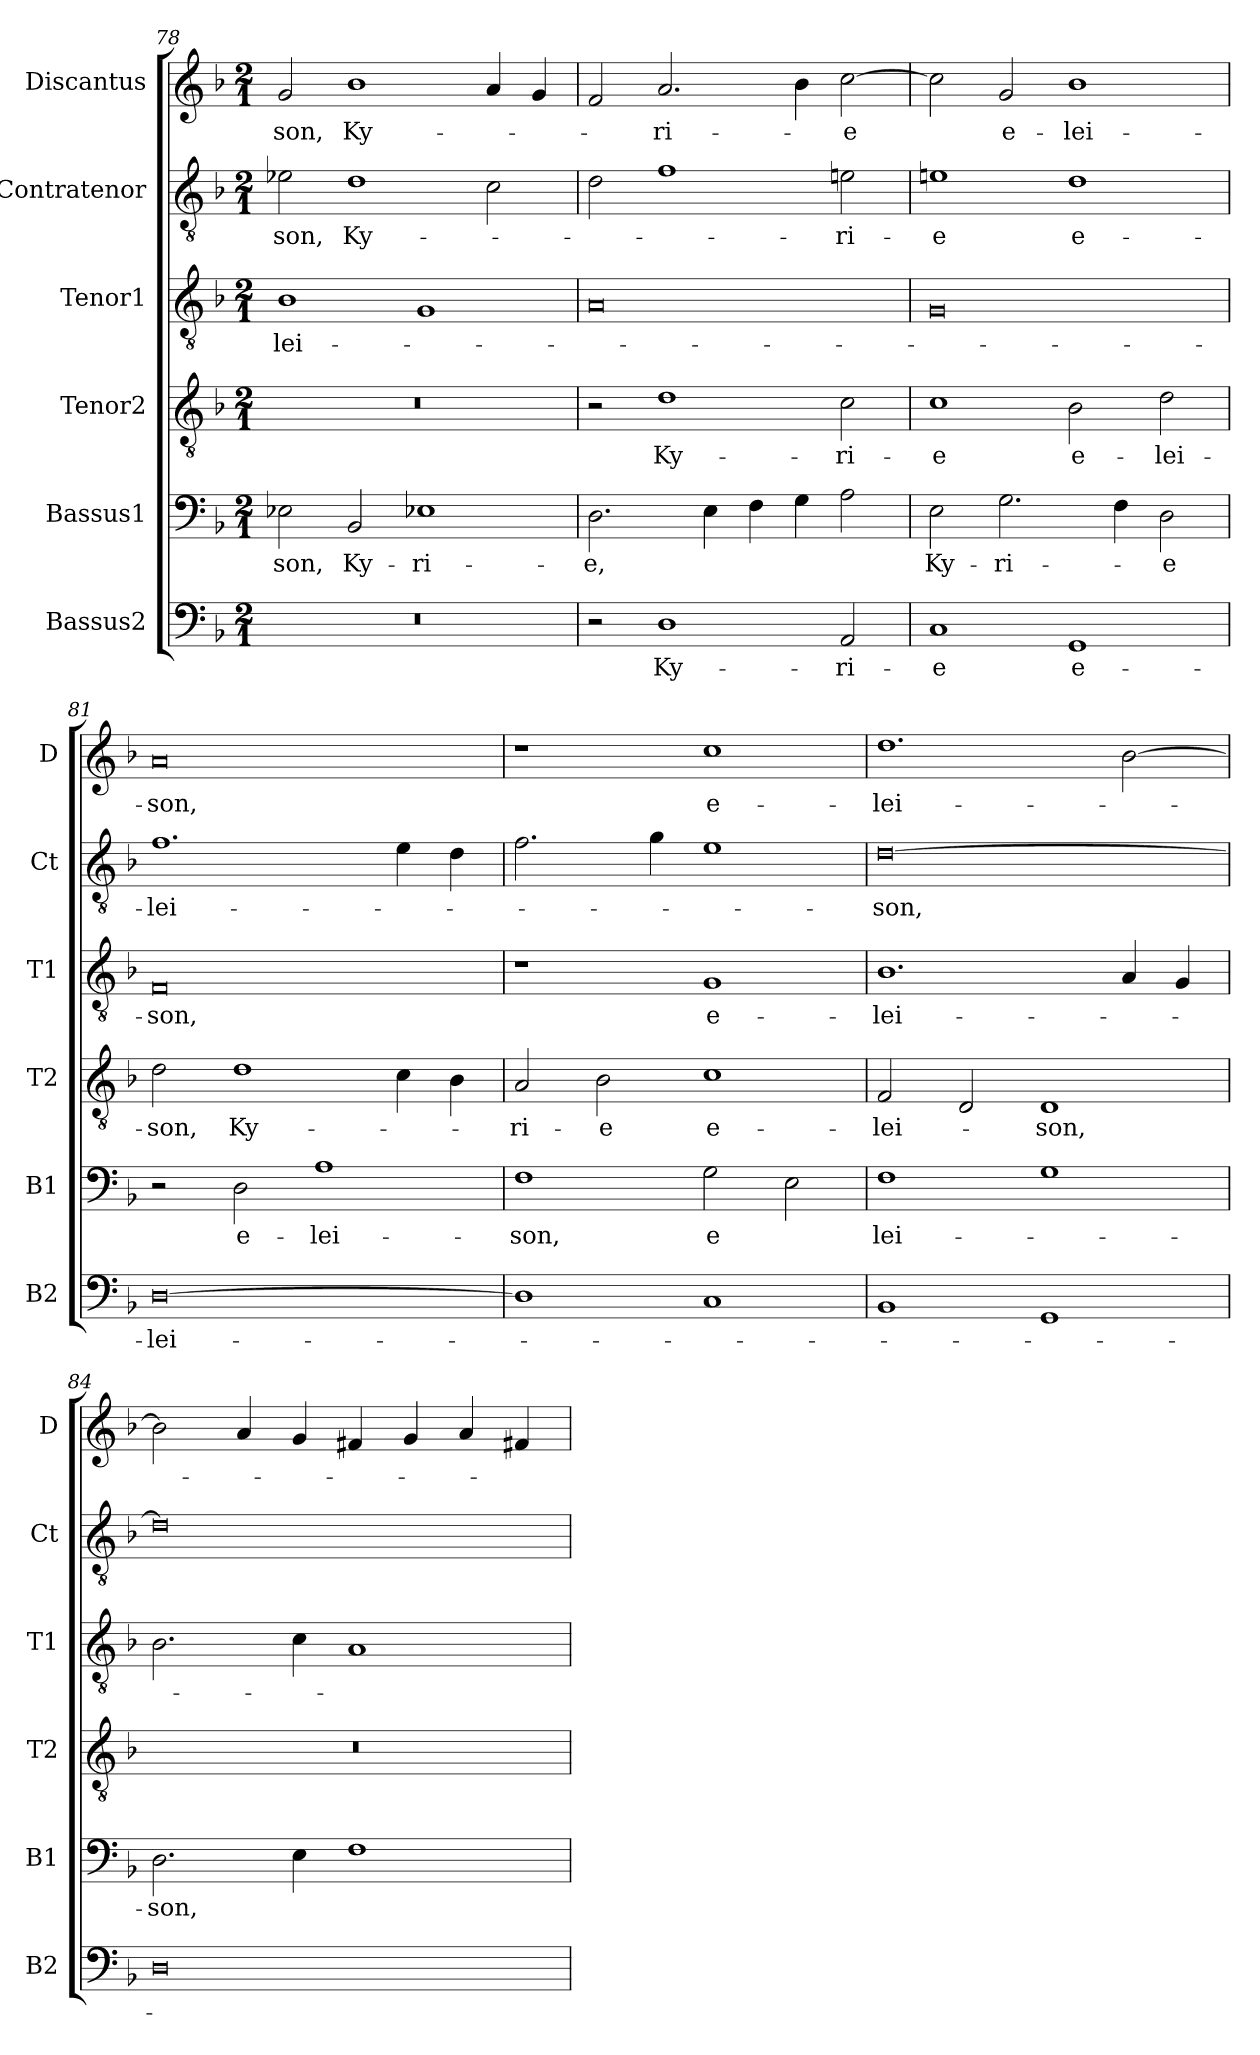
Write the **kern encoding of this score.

**kern	**text	**kern	**text	**kern	**text	**kern	**text	**kern	**text	**kern	**text
*part6	*part6	*part5	*part5	*part4	*part4	*part3	*part3	*part2	*part2	*part1	*part1
*staff6	*staff6	*staff5	*staff5	*staff4	*staff4	*staff3	*staff3	*staff2	*staff2	*staff1	*staff1
*I"Bassus2	*	*I"Bassus1	*	*I"Tenor2	*	*I"Tenor1	*	*I"Contratenor	*	*I"Discantus	*
*I'B2	*	*I'B1	*	*I'T2	*	*I'T1	*	*I'Ct	*	*I'D	*
*clefF4	*	*clefF4	*	*clefGv2	*	*clefGv2	*	*clefGv2	*	*clefG2	*
*k[b-]	*	*k[b-]	*	*k[b-]	*	*k[b-]	*	*k[b-]	*	*k[b-]	*
*M2/1	*	*M2/1	*	*M2/1	*	*M2/1	*	*M2/1	*	*M2/1	*
=78	=78	=78	=78	=78	=78	=78	=78	=78	=78	=78	=78
0r	.	2E-X\	-son,	0r	.	1B-	-lei-	2e-X\	-son,	2g/	-son,
.	.	2BB-/	Ky-	.	.	.	.	1d	Ky-	1b-	Ky-
.	.	1E-X	-ri-	.	.	1G	.	.	.	.	.
.	.	.	.	.	.	.	.	2c\	.	4a/	.
.	.	.	.	.	.	.	.	.	.	4g/	.
=79	=79	=79	=79	=79	=79	=79	=79	=79	=79	=79	=79
2r	.	2.D\	-e,	2r	.	0A	.	2d\	.	2f/	.
1D	Ky-	.	.	1d	Ky-	.	.	1f	.	2.a/	-ri-
.	.	4E\	.	.	.	.	.	.	.	.	.
.	.	4F\	.	.	.	.	.	.	.	.	.
.	.	4G\	.	.	.	.	.	.	.	4b-\	.
2AA/	-ri-	2A\	.	2c\	-ri-	.	.	2en\	-ri-	[2cc\	-e
=80	=80	=80	=80	=80	=80	=80	=80	=80	=80	=80	=80
1C	-e	2E\	Ky-	1c	-e	0G	.	1en	-e	2cc\]	.
.	.	2.G\	-ri-	.	.	.	.	.	.	2g/	e-
1GG	e-	.	.	2B-\	e-	.	.	1d	e-	1b-	-lei-
.	.	4F\	.	.	.	.	.	.	.	.	.
.	.	2D\	-e	2d\	-lei-	.	.	.	.	.	.
=81	=81	=81	=81	=81	=81	=81	=81	=81	=81	=81	=81
[0D	-lei-	2r	.	2d\	-son,	0F	-son,	1.f	-lei-	0a	-son,
.	.	2D\	e-	1d	Ky-	.	.	.	.	.	.
.	.	1A	-lei-	.	.	.	.	.	.	.	.
.	.	.	.	4c\	.	.	.	4e\	.	.	.
.	.	.	.	4B-\	.	.	.	4d\	.	.	.
=82	=82	=82	=82	=82	=82	=82	=82	=82	=82	=82	=82
1D]	.	1F	-son,	2A/	-ri-	1r	.	2.f\	.	1r	.
.	.	.	.	2B-\	-e	.	.	.	.	.	.
.	.	.	.	.	.	.	.	4g\	.	.	.
1C	.	2G\	e	1c	e-	1G	e-	1e	.	1cc	e-
.	.	2E\	.	.	.	.	.	.	.	.	.
=83	=83	=83	=83	=83	=83	=83	=83	=83	=83	=83	=83
1BB-	.	1F	lei-	2F/	-lei-	1.B-	-lei-	[0d	-son,	1.dd	-lei-
.	.	.	.	2D/	.	.	.	.	.	.	.
1GG	.	1G	.	1D	-son,	.	.	.	.	.	.
.	.	.	.	.	.	4A/	.	.	.	[2b-\	.
.	.	.	.	.	.	4G/	.	.	.	.	.
=84	=84	=84	=84	=84	=84	=84	=84	=84	=84	=84	=84
0D	.	2.D\	-son,	0r	.	2.B-\	.	0d]	.	2b-\]	.
.	.	.	.	.	.	.	.	.	.	4a/	.
.	.	4E\	.	.	.	4c\	.	.	.	4g/	.
.	.	1F	.	.	.	1A	.	.	.	4f#X/	.
.	.	.	.	.	.	.	.	.	.	4g/	.
.	.	.	.	.	.	.	.	.	.	4a/	.
.	.	.	.	.	.	.	.	.	.	4f#X/	.
=	=	=	=	=	=	=	=	=	=	=	=
*-	*-	*-	*-	*-	*-	*-	*-	*-	*-	*-	*-
